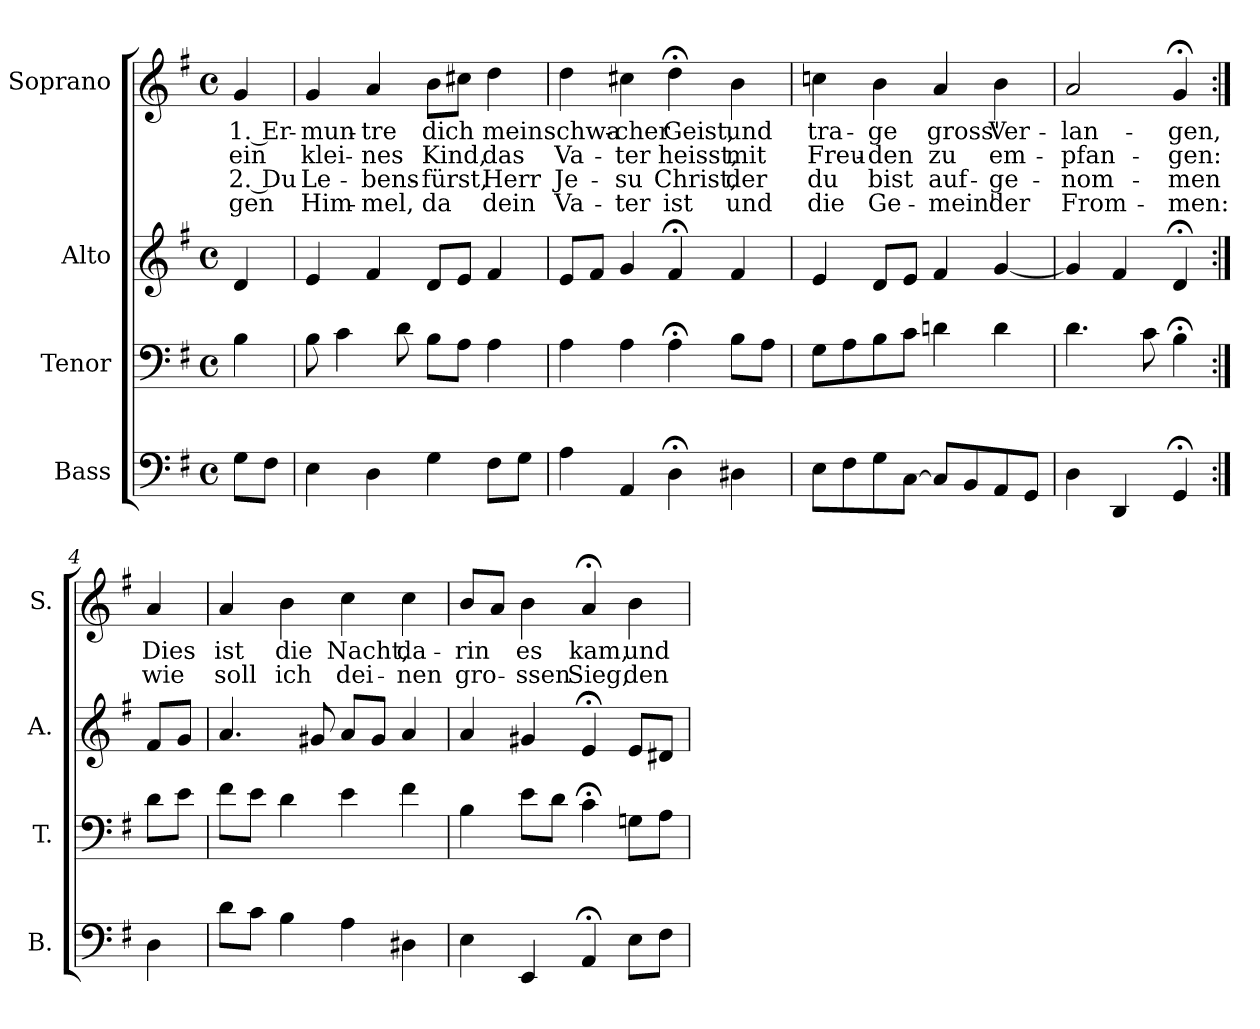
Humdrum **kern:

**kern	**kern	**kern	**kern	**text	**text	**text	**text
*part4	*part3	*part2	*part1	*part1	*part1	*part1	*part1
*staff4	*staff3	*staff2	*staff1	*staff1	*staff1	*staff1	*staff1
*I"Bass	*I"Tenor	*I"Alto	*I"Soprano	*	*	*	*
*I'B.	*I'T.	*I'A.	*I'S.	*	*	*	*
*clefF4	*clefF4	*clefG2	*clefG2	*	*	*	*
*k[f#]	*k[f#]	*k[f#]	*k[f#]	*	*	*	*
*G:	*G:	*G:	*G:	*	*	*	*
*M4/4	*M4/4	*M4/4	*M4/4	*	*	*	*
*met(c)	*met(c)	*met(c)	*met(c)	*	*	*	*
=	=	=	=	=	=	=	=
8G\L	4B\	4d/	4g/	1. Er-	ein	2. Du	gen
8F#\J	.	.	.	.	.	.	.
=1	=1	=1	=1	=1	=1	=1	=1
4E\	8B\	4e/	4g/	-mun-	klei-	Le-	Him-
.	4c\	.	.	.	.	.	.
4D\	.	4f#/	4a/	-tre	-nes	-bens-	-mel,
.	8d\	.	.	.	.	.	.
4G\	8B\L	8d/L	8b\L	dich	Kind,	-fürst,	da
.	8A\J	8e/J	8cc#X\J	.	.	.	.
8F#\L	4A\	4f#/	4dd\	mein	das	Herr	dein
8G\J	.	.	.	.	.	.	.
=2	=2	=2	=2	=2	=2	=2	=2
4A\	4A\	8e/L	4dd\	schwa-	Va-	Je-	Va-
.	.	8f#/J	.	.	.	.	.
4AA/	4A\	4g/	4cc#X\	-cher	-ter	-su	-ter
4D;<\	4A;<\	4f#;</	4dd;<\	Geist,	heisst,	Christ,	ist
4D#X\	8B\L	4f#/	4b\	und	mit	der	und
.	8A\J	.	.	.	.	.	.
=3	=3	=3	=3	=3	=3	=3	=3
8E\L	8G\L	4e/	4ccn\	tra-	Freu-	du	die
8F#\	8A\	.	.	.	.	.	.
8G\	8B\	8d/L	4b\	-ge	-den	bist	Ge-
[8C\J	8c\J	8e/J	.	.	.	.	.
8C/L]	4dn\	4f#/	4a/	gross'	zu	auf-	-mein'
8BB/	.	.	.	.	.	.	.
8AA/	4d\	[4g/	4b\	Ver-	em-	-ge-	der
8GG/J	.	.	.	.	.	.	.
=4	=4	=4	=4	=4	=4	=4	=4
4D\	4.d\	4g/]	2a/	-lan-	-pfan-	-nom-	From-
4DD/	.	4f#/	.	.	.	.	.
.	8c\	.	.	.	.	.	.
4GG;</	4B;<\	4d;</	4g;</	-gen,	-gen:	-men	-men:
!!LO:LB:g=z
=4a:|!	=4a:|!	=4a:|!	=4a:|!	=4a:|!	=4a:|!	=4a:|!	=4a:|!
4D\	8d\L	8f#/L	4a/	Dies	wie	.	.
.	8e\J	8g/J	.	.	.	.	.
=5	=5	=5	=5	=5	=5	=5	=5
8d\L	8f#\L	4.a/	4a/	ist	soll	.	.
8c\J	8e\J	.	.	.	.	.	.
4B\	4d\	.	4b\	die	ich	.	.
.	.	8g#X/	.	.	.	.	.
4A\	4e\	8a/L	4cc\	Nacht,	dei-	.	.
.	.	8g#/J	.	.	.	.	.
4D#X\	4f#\	4a/	4cc\	da-	-nen	.	.
=6	=6	=6	=6	=6	=6	=6	=6
4E\	4B\	4a/	8b/L	-rin	gro-	.	.
.	.	.	8a/J	.	.	.	.
4EE/	8e\L	4g#X/	4b\	es	-ssen	.	.
.	8d\J	.	.	.	.	.	.
4AA;</	4c;<\	4e;</	4a;</	kam,	Sieg,	.	.
8E\L	8Gn\L	8e/L	4b\	und	den	.	.
8F#\J	8A\J	8d#X/J	.	.	.	.	.
=	=	=	=	=	=	=	=
*-	*-	*-	*-	*-	*-	*-	*-
